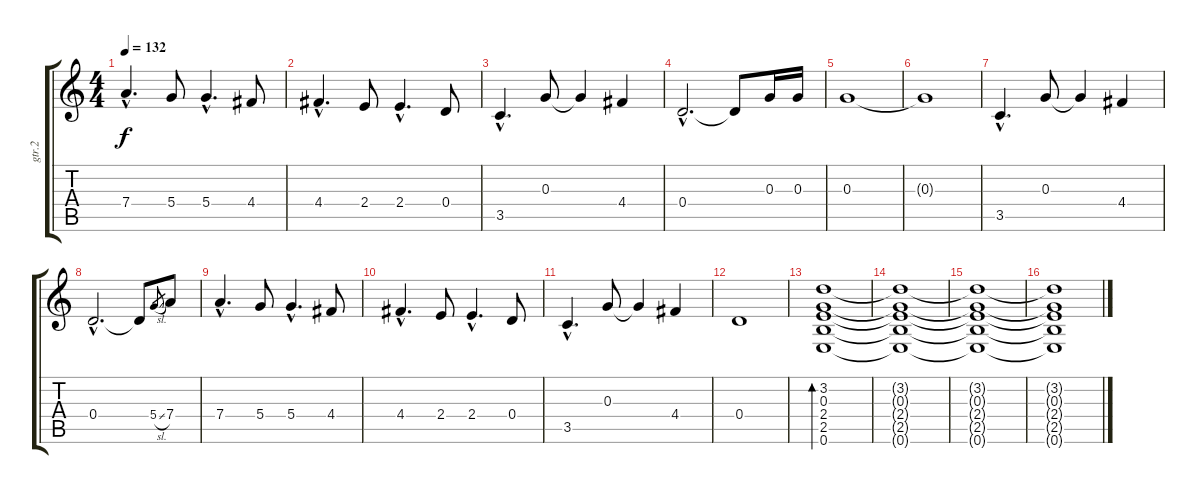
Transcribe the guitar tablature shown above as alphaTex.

\track ("gtr.2" "gtr.2") {instrument acousticguitarsteel}
\staff {score tabs}
\tuning (E4 B3 G3 D3 A2 E2) {hide}
\ts (4 4)
\tempo 132
\clef g2
\ks c
7.4{hac}.4{d dy f} 5.4.8 5.4{hac}.4{d} 4.4.8 |
4.4{hac}.4{d} 2.4.8 2.4{hac}.4{d} 0.4.8 |
3.5{hac}.4{d} 0.3.8 0.3{t}.4 4.4.4 |
0.4{hac}.2{d} 0.4{t}.8 0.3.16 0.3.16 |
0.3.1 |
0.3{t}.1 |
3.5{hac}.4{d} 0.3.8 0.3{t}.4 4.4.4 |
0.4{hac}.2{d} 0.4{t}.8 5.4{sl}.8{gr} 7.4.8 |
7.4{hac}.4{d} 5.4.8 5.4{hac}.4{d} 4.4.8 |
4.4{hac}.4{d} 2.4.8 2.4{hac}.4{d} 0.4.8 |
3.5{hac}.4{d} 0.3.8 0.3{t}.4 4.4.4 |
0.4.1 |
(3.2 0.3 2.4 2.5 0.6).1{bd 60} |
(3.2{t} 0.3{t} 2.4{t} 2.5{t} 0.6{t}).1 |
(3.2{t} 0.3{t} 2.4{t} 2.5{t} 0.6{t}).1 |
(3.2{t} 0.3{t} 2.4{t} 2.5{t} 0.6{t}).1
